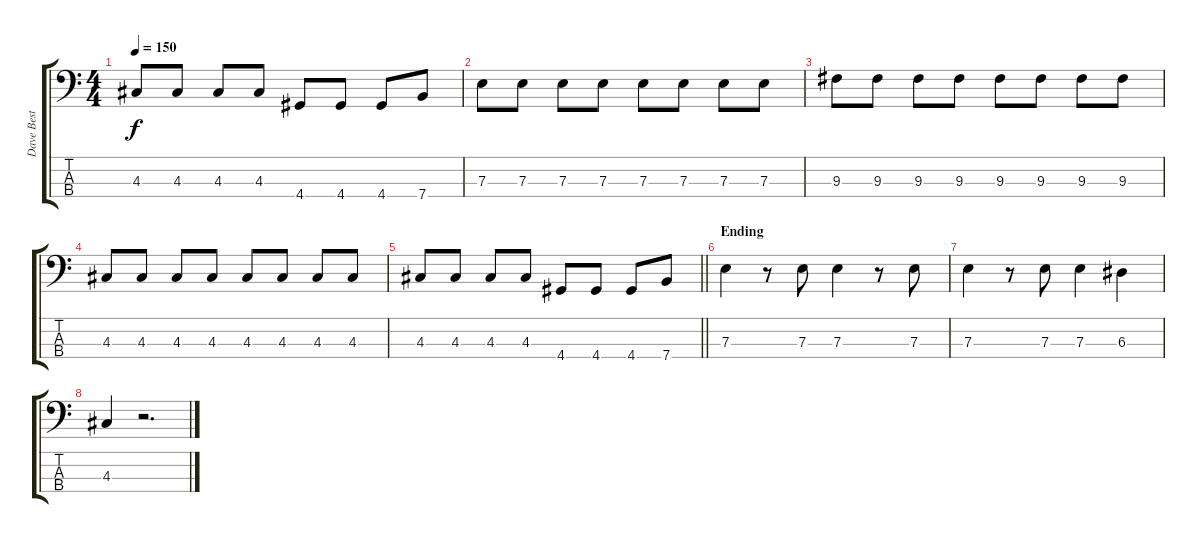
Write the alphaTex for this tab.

\track ("Dave Best" "Dave Best") {instrument electricbasspick}
\staff {score tabs}
\tuning (G2 D2 A1 E1) {hide}
\ts (4 4)
\tempo 150
\clef f4
\ks c
4.3.8{dy f} 4.3.8 4.3.8 4.3.8 4.4.8 4.4.8 4.4.8 7.4.8 |
7.3.8 7.3.8 7.3.8 7.3.8 7.3.8 7.3.8 7.3.8 7.3.8 |
9.3.8 9.3.8 9.3.8 9.3.8 9.3.8 9.3.8 9.3.8 9.3.8 |
4.3.8 4.3.8 4.3.8 4.3.8 4.3.8 4.3.8 4.3.8 4.3.8 |
\barLineRight lightlight
4.3.8 4.3.8 4.3.8 4.3.8 4.4.8 4.4.8 4.4.8 7.4.8 |
\section ("" "Ending")
7.3.4 r.8 7.3.8 7.3.4 r.8 7.3.8 |
7.3.4 r.8 7.3.8 7.3.4 6.3.4 |
4.3.4 r.2{d}
